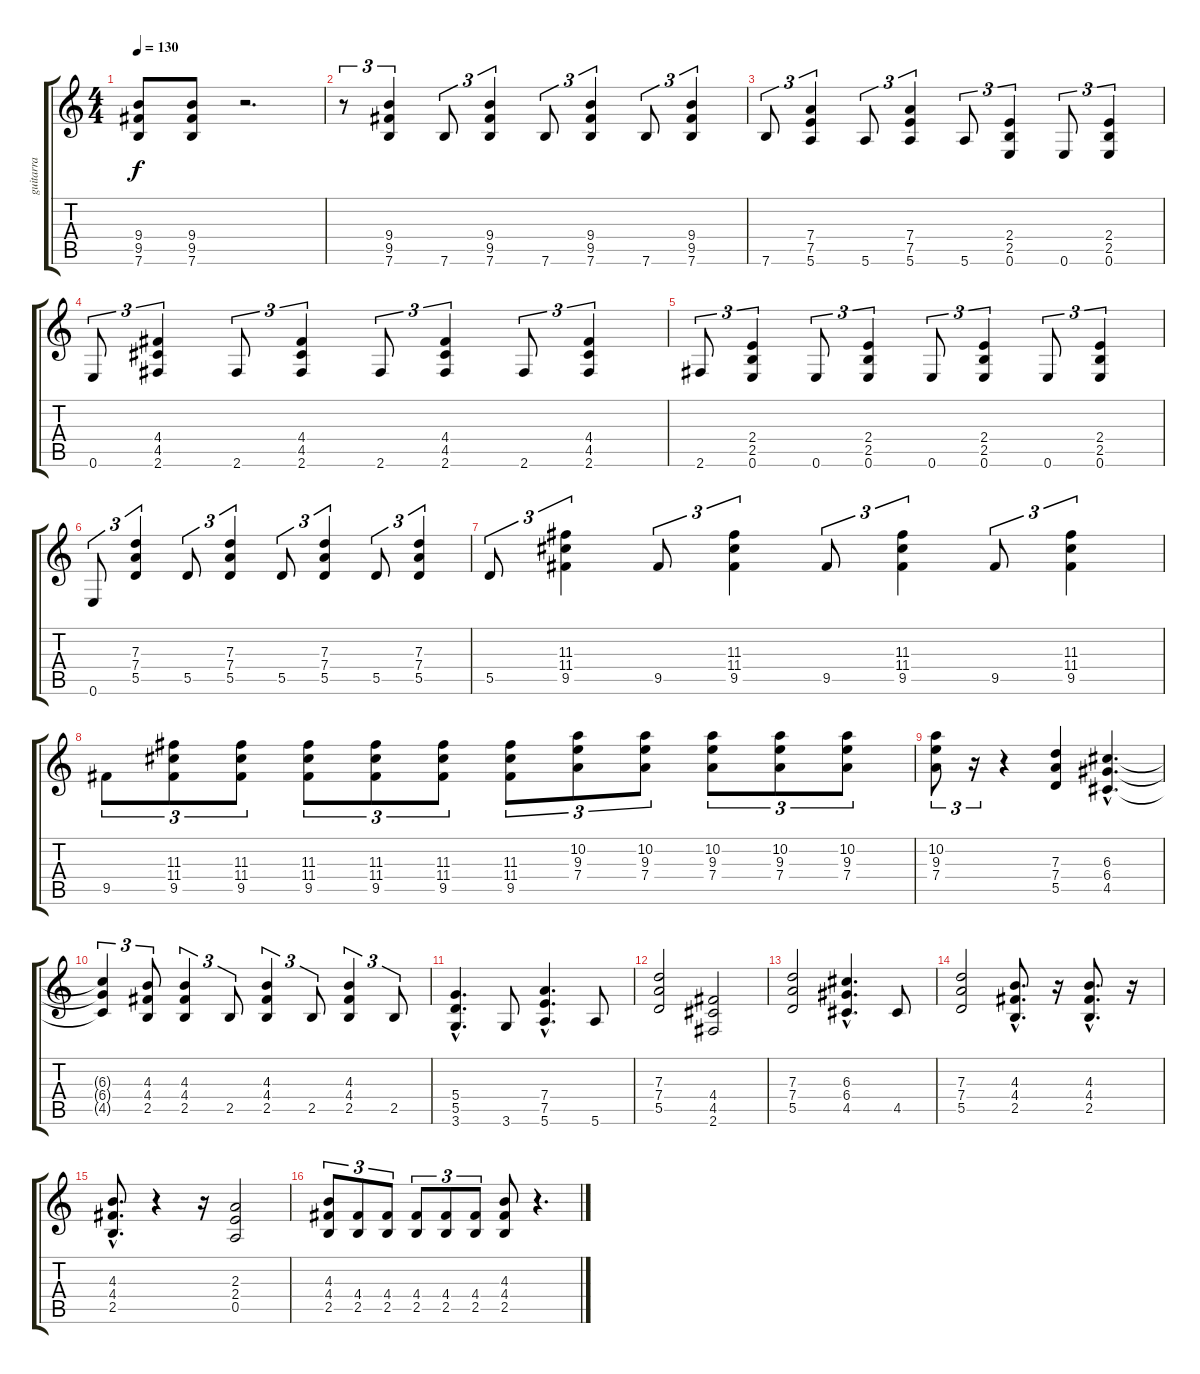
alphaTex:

\track ("guitarra" "guitarra") {instrument distortionguitar}
\staff {score tabs}
\tuning (E4 B3 G3 D3 A2 E2) {hide}
\ts (4 4)
\tempo 130
\clef g2
\ks c
(9.4 9.5 7.6).8{dy f} (9.4 9.5 7.6).8 r.2{d} |
r.8{tu (3 2)} (9.4 9.5 7.6).4{tu (3 2)} 7.6.8{tu (3 2)} (9.4 9.5 7.6).4{tu (3 2)} 7.6.8{tu (3 2)} (9.4 9.5 7.6).4{tu (3 2)} 7.6.8{tu (3 2)} (9.4 9.5 7.6).4{tu (3 2)} |
7.6.8{tu (3 2)} (7.4 7.5 5.6).4{tu (3 2)} 5.6.8{tu (3 2)} (7.4 7.5 5.6).4{tu (3 2)} 5.6.8{tu (3 2)} (2.4 2.5 0.6).4{tu (3 2)} 0.6.8{tu (3 2)} (2.4 2.5 0.6).4{tu (3 2)} |
0.6.8{tu (3 2)} (4.4 4.5 2.6).4{tu (3 2)} 2.6.8{tu (3 2)} (4.4 4.5 2.6).4{tu (3 2)} 2.6.8{tu (3 2)} (4.4 4.5 2.6).4{tu (3 2)} 2.6.8{tu (3 2)} (4.4 4.5 2.6).4{tu (3 2)} |
2.6.8{tu (3 2)} (2.4 2.5 0.6).4{tu (3 2)} 0.6.8{tu (3 2)} (2.4 2.5 0.6).4{tu (3 2)} 0.6.8{tu (3 2)} (2.4 2.5 0.6).4{tu (3 2)} 0.6.8{tu (3 2)} (2.4 2.5 0.6).4{tu (3 2)} |
0.6.8{tu (3 2)} (7.3 7.4 5.5).4{tu (3 2)} 5.5.8{tu (3 2)} (7.3 7.4 5.5).4{tu (3 2)} 5.5.8{tu (3 2)} (7.3 7.4 5.5).4{tu (3 2)} 5.5.8{tu (3 2)} (7.3 7.4 5.5).4{tu (3 2)} |
5.5.8{tu (3 2)} (11.3 11.4 9.5).4{tu (3 2)} 9.5.8{tu (3 2)} (11.3 11.4 9.5).4{tu (3 2)} 9.5.8{tu (3 2)} (11.3 11.4 9.5).4{tu (3 2)} 9.5.8{tu (3 2)} (11.3 11.4 9.5).4{tu (3 2)} |
9.5.8{tu (3 2)} (11.3 11.4 9.5).8{tu (3 2)} (11.3 11.4 9.5).8{tu (3 2)} (11.3 11.4 9.5).8{tu (3 2)} (11.3 11.4 9.5).8{tu (3 2)} (11.3 11.4 9.5).8{tu (3 2)} (11.3 11.4 9.5).8{tu (3 2)} (10.2 9.3 7.4).8{tu (3 2)} (10.2 9.3 7.4).8{tu (3 2)} (10.2 9.3 7.4).8{tu (3 2)} (10.2 9.3 7.4).8{tu (3 2)} (10.2 9.3 7.4).8{tu (3 2)} |
(10.2 9.3 7.4).8{tu (3 2)} r.16{tu (3 2)} r.4 (7.3 7.4 5.5).4 (6.3{hac} 6.4{hac} 4.5{hac}).4{d} |
(6.3{t} 6.4{t} 4.5{t}).4{tu (3 2)} (4.3 4.4 2.5).8{tu (3 2)} (4.3 4.4 2.5).4{tu (3 2)} 2.5.8{tu (3 2)} (4.3 4.4 2.5).4{tu (3 2)} 2.5.8{tu (3 2)} (4.3 4.4 2.5).4{tu (3 2)} 2.5.8{tu (3 2)} |
(5.4{hac} 5.5{hac} 3.6{hac}).4{d} 3.6.8 (7.4{hac} 7.5{hac} 5.6{hac}).4{d} 5.6.8 |
(7.3 7.4 5.5).2 (4.4 4.5 2.6).2 |
(7.3 7.4 5.5).2 (6.3{hac} 6.4{hac} 4.5{hac}).4{d} 4.5.8 |
(7.3 7.4 5.5).2 (4.3{hac} 4.4{hac} 2.5{hac}).8{d} r.16 (4.3{hac} 4.4{hac} 2.5{hac}).8{d} r.16 |
(4.3{hac} 4.4{hac} 2.5{hac}).8{d} r.4 r.16 (2.3 2.4 0.5).2 |
(4.3 4.4 2.5).8{tu (3 2)} (4.4 2.5).8{tu (3 2)} (4.4 2.5).8{tu (3 2)} (4.4 2.5).8{tu (3 2)} (4.4 2.5).8{tu (3 2)} (4.4 2.5).8{tu (3 2)} (4.3 4.4 2.5).8 r.4{d}
